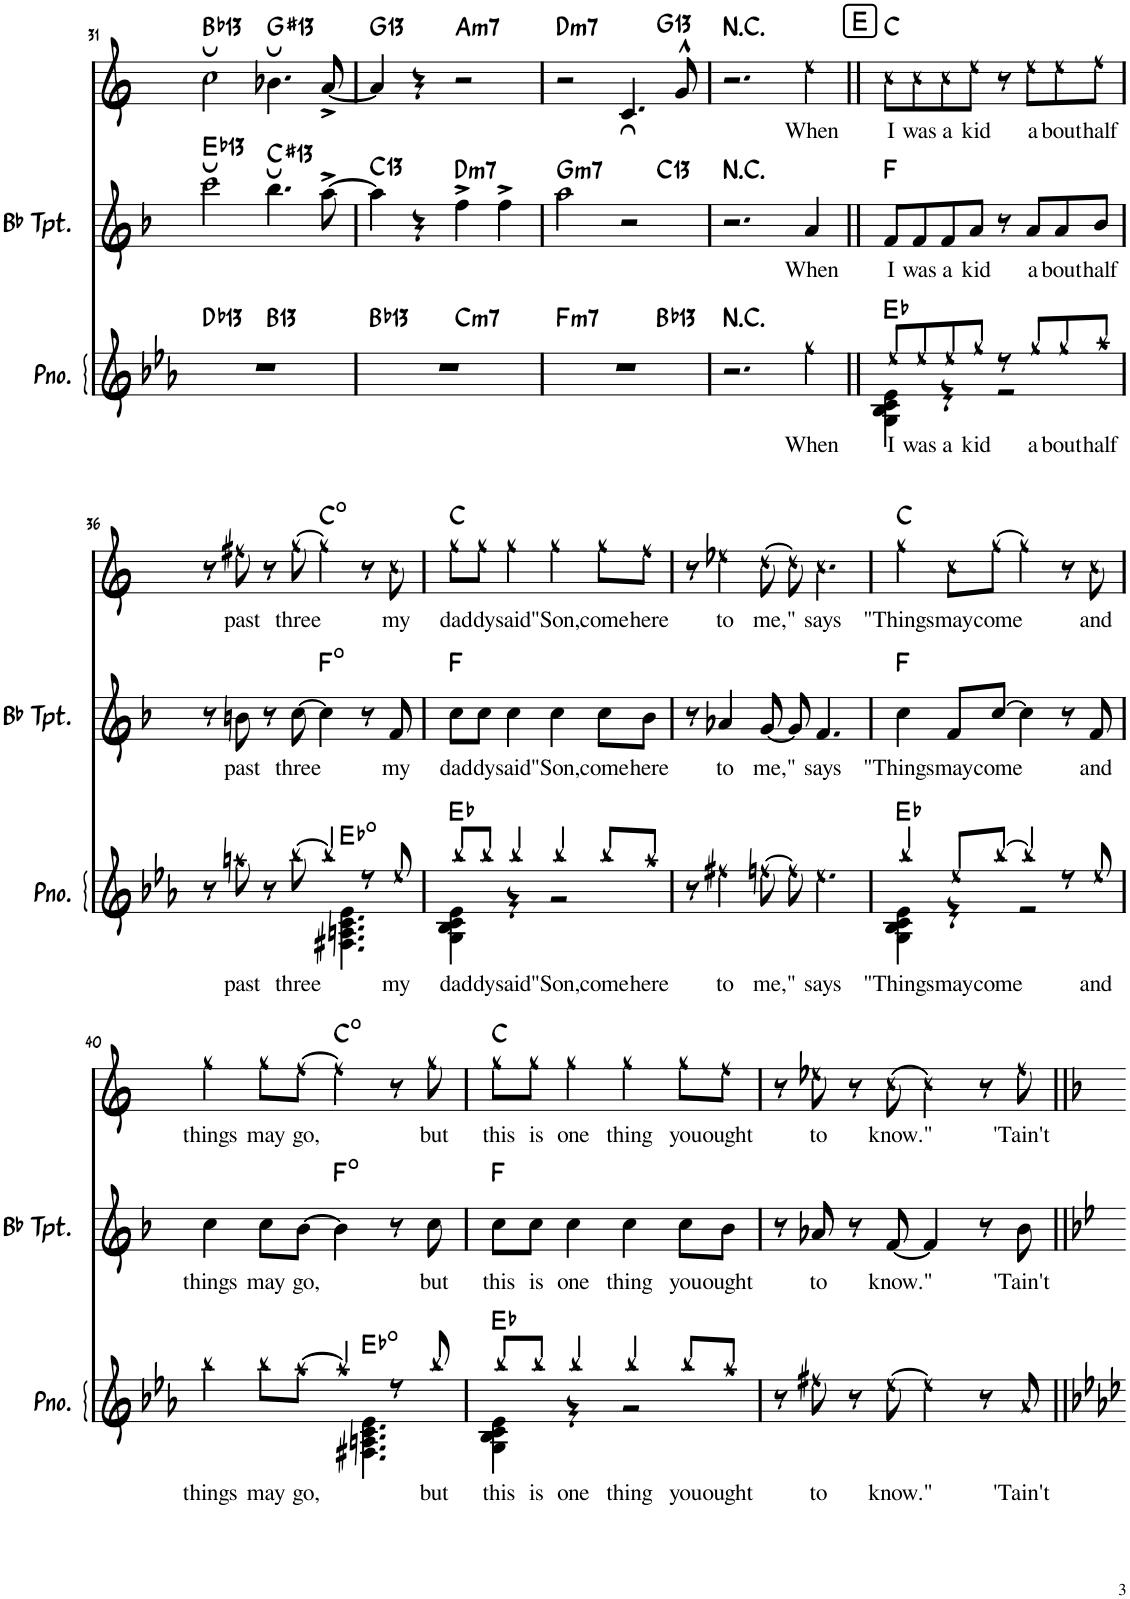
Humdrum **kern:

**kern	**text	**harte	**kern	**text	**harte	**kern	**text	**harte
*part3	*part3	*part3	*part2	*part2	*part2	*part1	*part1	*part1
*staff3	*staff3	*	*staff2	*staff2	*	*staff1	*staff1	*
*I"Piano	*	*	*I"Bb Trumpet	*	*	*I"Alto Sax	*	*
*I'Pno.	*	*	*I'Bb Tpt.	*	*	*I'Sax	*	*
!!LO:PB:g=z
*clefG2	*	*	*clefG2	*	*	*clefG2	*	*
*	*	*	*Trd1c2	*	*	*Trd5c9	*	*
*k[b-e-a-]	*	*	*k[b-]	*	*	*k[]	*	*
*M4/4	*	*	*M4/4	*	*	*M4/4	*	*
=31	=31	=31	=31	=31	=31	=31	=31	=31
!	!	!LO:H:kt=13	!	!	!LO:H:kt=13	!	!	!LO:H:kt=13
*^	*	*	*	*	*	*	*	*
1r	2ryy	.	Db:9(11,13)	2ccc\	.	Eb:9(11,13)	2cc\	.	Bb:9(11,13)
!	!	!	!LO:H:kt=13	!	!	!LO:H:kt=13	!	!	!LO:H:kt=13
.	2ryy	.	B:9(11,13)	4.bb-\	.	C#:9(11,13)	4.b-X\	.	G#:9(11,13)
.	.	.	.	[8aa^\	.	.	[8a^/	.	.
=32	=32	=32	=32	=32	=32	=32	=32	=32	=32
!	!	!	!LO:H:kt=13	!	!	!LO:H:kt=13	!	!	!LO:H:kt=13
1r	2ryy	.	Bb:9(11,13)	4aa\]	.	C:9(11,13)	4a/]	.	G:9(11,13)
.	.	.	.	4r	.	.	4r	.	.
!	!	!	!LO:H:kt=m7	!	!	!LO:H:kt=m7	!	!	!LO:H:kt=m7
.	2ryy	.	C:min7	4ff^\	.	D:min7	2r	.	A:min7
.	.	.	.	4ff^\	.	.	.	.	.
=33	=33	=33	=33	=33	=33	=33	=33	=33	=33
!	!	!	!LO:H:kt=m7	!	!	!LO:H:kt=m7	!	!	!LO:H:kt=m7
*	*	*	*	*^	*	*	*^	*	*
1r	2.ryy	.	F:min7	2aa\	2.ryy	.	G:min7	2r	2.ryy	.	D:min7
.	.	.	.	2r	.	.	.	4.c/	.	.	.
!	!	!	!LO:H:kt=13	!	!	!	!LO:H:kt=13	!	!	!	!LO:H:kt=13
.	4ryy	.	Bb:9(11,13)	.	4ryy	.	C:9(11,13)	.	4ryy	.	G:9(11,13)
.	.	.	.	.	.	.	.	8g^^/	.	.	.
=34	=34	=34	=34	=34	=34	=34	=34	=34	=34	=34	=34
!	!	!	!LO:H:kt=N.C.	!	!	!	!LO:H:kt=N.C.	!	!	!	!LO:H:kt=N.C.
*v	*v	*	*	*	*	*	*	*v	*v	*	*
*	*	*	*v	*v	*	*	*	*	*
2.r	.	N	2.r	.	N	2.r	.	N
!	!LO:LY:b	!	!	!LO:LY:b	!	!	!LO:LY:b	!
4gg\	When	.	4a/	When	.	4ee\	When	.
!!LO:REH:place=s1:a:cj:fs=12:t=E
=35||	=35||	=35||	=35||	=35||	=35||	=35||	=35||	=35||
!	!LO:LY:b	!	!	!LO:LY:b	!	!	!LO:LY:b	!
*^	*	*	*	*	*	*	*	*
8ee-/L	4G\ 4B-\ 4c\ 4e-\	I	Eb:maj	8f/L	I	F:maj	8cc\L	I	C:maj
!	!	!LO:LY:b	!	!	!LO:LY:b	!	!	!LO:LY:b	!
8ee-/	.	was	.	8f/	was	.	8cc\	was	.
!	!	!LO:LY:b	!	!	!LO:LY:b	!	!	!LO:LY:b	!
8ee-/	4r	a	.	8f/	a	.	8cc\	a	.
!	!	!LO:LY:b	!	!	!LO:LY:b	!	!	!LO:LY:b	!
8gg/J	.	kid	.	8a/J	kid	.	8ee\J	kid	.
8r	2r	.	.	8r	.	.	8r	.	.
!	!	!LO:LY:b	!	!	!LO:LY:b	!	!	!LO:LY:b	!
8gg/L	.	a-	.	8a/L	a-	.	8ee\L	a-	.
!	!	!LO:LY:b	!	!	!LO:LY:b	!	!	!LO:LY:b	!
8gg/	.	-bout	.	8a/	-bout	.	8ee\	-bout	.
!	!	!LO:LY:b	!	!	!LO:LY:b	!	!	!LO:LY:b	!
8aa-/J	.	half	.	8b-/J	half	.	8ff\J	half	.
!!LO:LB:g=z
=36	=36	=36	=36	=36	=36	=36	=36	=36	=36
8r	8ryy	.	.	8r	.	.	8r	.	.
!	!	!LO:LY:b	!	!	!LO:LY:b	!	!	!LO:LY:b	!
*v	*v	*	*	*	*	*	*	*	*
8aan\	past	.	8bn\	past	.	8ff#X\	past	.
8r	.	.	8r	.	.	8r	.	.
!	!LO:LY:b	!	!	!LO:LY:b	!	!	!LO:LY:b	!
[8bb-\	three	.	[8cc\	three	.	[8gg\	three	.
4bb-/]	.	.	4cc\]	.	F:dim	4gg\]	.	C:dim
*^	*	*	*	*	*	*	*	*
.	4.F#X\ 4.An\ 4.c\ 4.e-\	.	Eb:dim	.	.	.	.	.	.
8r	.	.	.	8r	.	.	8r	.	.
!	!	!LO:LY:b	!	!	!LO:LY:b	!	!	!LO:LY:b	!
8ee-/	.	my	.	8f/	my	.	8cc\	my	.
=37	=37	=37	=37	=37	=37	=37	=37	=37	=37
!	!	!LO:LY:b	!	!	!LO:LY:b	!	!	!LO:LY:b	!
8bb-/L	4G\ 4B-\ 4c\ 4e-\	dad-	Eb:maj	8cc\L	dad-	F:maj	8gg\L	dad-	C:maj
!	!	!LO:LY:b	!	!	!LO:LY:b	!	!	!LO:LY:b	!
8bb-/J	.	-dy	.	8cc\J	-dy	.	8gg\J	-dy	.
!	!	!LO:LY:b	!	!	!LO:LY:b	!	!	!LO:LY:b	!
4bb-/	4r	said	.	4cc\	said	.	4gg\	said	.
!	!	!LO:LY:b	!	!	!LO:LY:b	!	!	!LO:LY:b	!
4bb-/	2r	"Son,	.	4cc\	"Son,	.	4gg\	"Son,	.
!	!	!LO:LY:b	!	!	!LO:LY:b	!	!	!LO:LY:b	!
8bb-/L	.	come	.	8cc\L	come	.	8gg\L	come	.
!	!	!LO:LY:b	!	!	!LO:LY:b	!	!	!LO:LY:b	!
8aa-/J	.	here	.	8b-\J	here	.	8ff\J	here	.
*v	*v	*	*	*	*	*	*	*	*
=38	=38	=38	=38	=38	=38	=38	=38	=38
8r	.	.	8r	.	.	8r	.	.
!	!LO:LY:b	!	!	!LO:LY:b	!	!	!LO:LY:b	!
4ff#X\	to	.	4a-X/	to	.	4ee-X\	to	.
!	!LO:LY:b	!	!	!LO:LY:b	!	!	!LO:LY:b	!
[8ffn\	me,"	.	[8g/	me,"	.	[8dd\	me,"	.
8ff\]	.	.	8g/]	.	.	8dd\]	.	.
!	!LO:LY:b	!	!	!LO:LY:b	!	!	!LO:LY:b	!
4.ee-\	says	.	4.f/	says	.	4.cc\	says	.
=39	=39	=39	=39	=39	=39	=39	=39	=39
!	!LO:LY:b	!	!	!LO:LY:b	!	!	!LO:LY:b	!
*^	*	*	*	*	*	*	*	*
4bb-/	4G\ 4B-\ 4c\ 4e-\	"Things	Eb:maj	4cc\	"Things	F:maj	4gg\	"Things	C:maj
!	!	!LO:LY:b	!	!	!LO:LY:b	!	!	!LO:LY:b	!
8ee-/L	4r	may	.	8f/L	may	.	8cc\L	may	.
!	!	!LO:LY:b	!	!	!LO:LY:b	!	!	!LO:LY:b	!
[8bb-/J	.	come	.	[8cc/J	come	.	[8gg\J	come	.
4bb-/]	2r	.	.	4cc\]	.	.	4gg\]	.	.
8r	.	.	.	8r	.	.	8r	.	.
!	!	!LO:LY:b	!	!	!LO:LY:b	!	!	!LO:LY:b	!
8ee-/	.	and	.	8f/	and	.	8cc\	and	.
!!LO:LB:g=z
=40	=40	=40	=40	=40	=40	=40	=40	=40	=40
!	!	!LO:LY:b	!	!	!LO:LY:b	!	!	!LO:LY:b	!
4bb-\	8ryy	things	.	4cc\	things	.	4gg\	things	.
!	!	!LO:LY:b	!	!	!LO:LY:b	!	!	!LO:LY:b	!
*v	*v	*	*	*	*	*	*	*	*
8bb-\L	may	.	8cc\L	may	.	8gg\L	may	.
!	!LO:LY:b	!	!	!LO:LY:b	!	!	!LO:LY:b	!
[8aa-\J	go,	.	[8b-\J	go,	.	[8ff\J	go,	.
4aa-/]	.	.	4b-\]	.	F:dim	4ff\]	.	C:dim
*^	*	*	*	*	*	*	*	*
.	4.F#X\ 4.An\ 4.c\ 4.e-\	.	Eb:dim	.	.	.	.	.	.
8r	.	.	.	8r	.	.	8r	.	.
!	!	!LO:LY:b	!	!	!LO:LY:b	!	!	!LO:LY:b	!
8bb-/	.	but	.	8cc\	but	.	8gg\	but	.
=41	=41	=41	=41	=41	=41	=41	=41	=41	=41
!	!	!LO:LY:b	!	!	!LO:LY:b	!	!	!LO:LY:b	!
8bb-/L	4G\ 4B-\ 4c\ 4e-\	this	Eb:maj	8cc\L	this	F:maj	8gg\L	this	C:maj
!	!	!LO:LY:b	!	!	!LO:LY:b	!	!	!LO:LY:b	!
8bb-/J	.	is	.	8cc\J	is	.	8gg\J	is	.
!	!	!LO:LY:b	!	!	!LO:LY:b	!	!	!LO:LY:b	!
4bb-/	4r	one	.	4cc\	one	.	4gg\	one	.
!	!	!LO:LY:b	!	!	!LO:LY:b	!	!	!LO:LY:b	!
4bb-/	2r	thing	.	4cc\	thing	.	4gg\	thing	.
!	!	!LO:LY:b	!	!	!LO:LY:b	!	!	!LO:LY:b	!
8bb-/L	.	you	.	8cc\L	you	.	8gg\L	you	.
!	!	!LO:LY:b	!	!	!LO:LY:b	!	!	!LO:LY:b	!
8aa-/J	.	ought	.	8b-\J	ought	.	8ff\J	ought	.
*v	*v	*	*	*	*	*	*	*	*
=42	=42	=42	=42	=42	=42	=42	=42	=42
8r	.	.	8r	.	.	8r	.	.
!	!LO:LY:b	!	!	!LO:LY:b	!	!	!LO:LY:b	!
8ff#X\	to	.	8a-X/	to	.	8ee-X\	to	.
8r	.	.	8r	.	.	8r	.	.
!	!LO:LY:b	!	!	!LO:LY:b	!	!	!LO:LY:b	!
[8ee-\	know."	.	[8f/	know."	.	[8cc\	know."	.
4ee-\]	.	.	4f/]	.	.	4cc\]	.	.
8r	.	.	8r	.	.	8r	.	.
!	!LO:LY:b	!	!	!LO:LY:b	!	!	!LO:LY:b	!
8a-/	'Tain't	.	8b-\	'Tain't	.	8ff\	'Tain't	.
=||	=||	=||	=||	=||	=||	=||	=||	=||
*-	*-	*-	*-	*-	*-	*-	*-	*-
